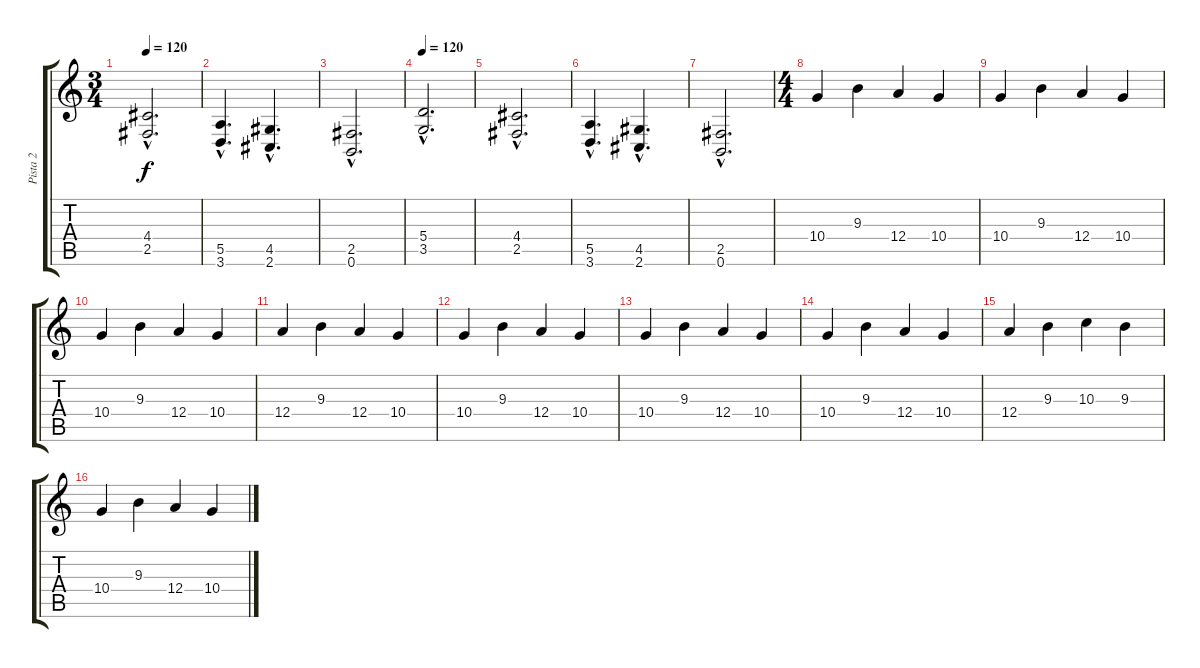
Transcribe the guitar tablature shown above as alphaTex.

\track ("Pista 2" "Pista 2") {instrument distortionguitar}
\staff {score tabs}
\tuning (B3 Gb3 D3 A2 E2 B1) {hide}
\ts (3 4)
\tempo 120
\clef g2
\ks c
(4.4{hac} 2.5{hac}).2{d dy f} |
(5.5{hac} 3.6{hac}).4{d} (4.5{hac} 2.6{hac}).4{d} |
(2.5{hac} 0.6{hac}).2{d} |
\tempo 120
(5.4{hac} 3.5{hac}).2{d} |
(4.4{hac} 2.5{hac}).2{d} |
(5.5{hac} 3.6{hac}).4{d} (4.5{hac} 2.6{hac}).4{d} |
(2.5{hac} 0.6{hac}).2{d} |
\ts (4 4)
10.4.4 9.3.4 12.4.4 10.4.4 |
10.4.4 9.3.4 12.4.4 10.4.4 |
10.4.4 9.3.4 12.4.4 10.4.4 |
12.4.4 9.3.4 12.4.4 10.4.4 |
10.4.4 9.3.4 12.4.4 10.4.4 |
10.4.4 9.3.4 12.4.4 10.4.4 |
10.4.4 9.3.4 12.4.4 10.4.4 |
12.4.4 9.3.4 10.3.4 9.3.4 |
10.4.4 9.3.4 12.4.4 10.4.4
